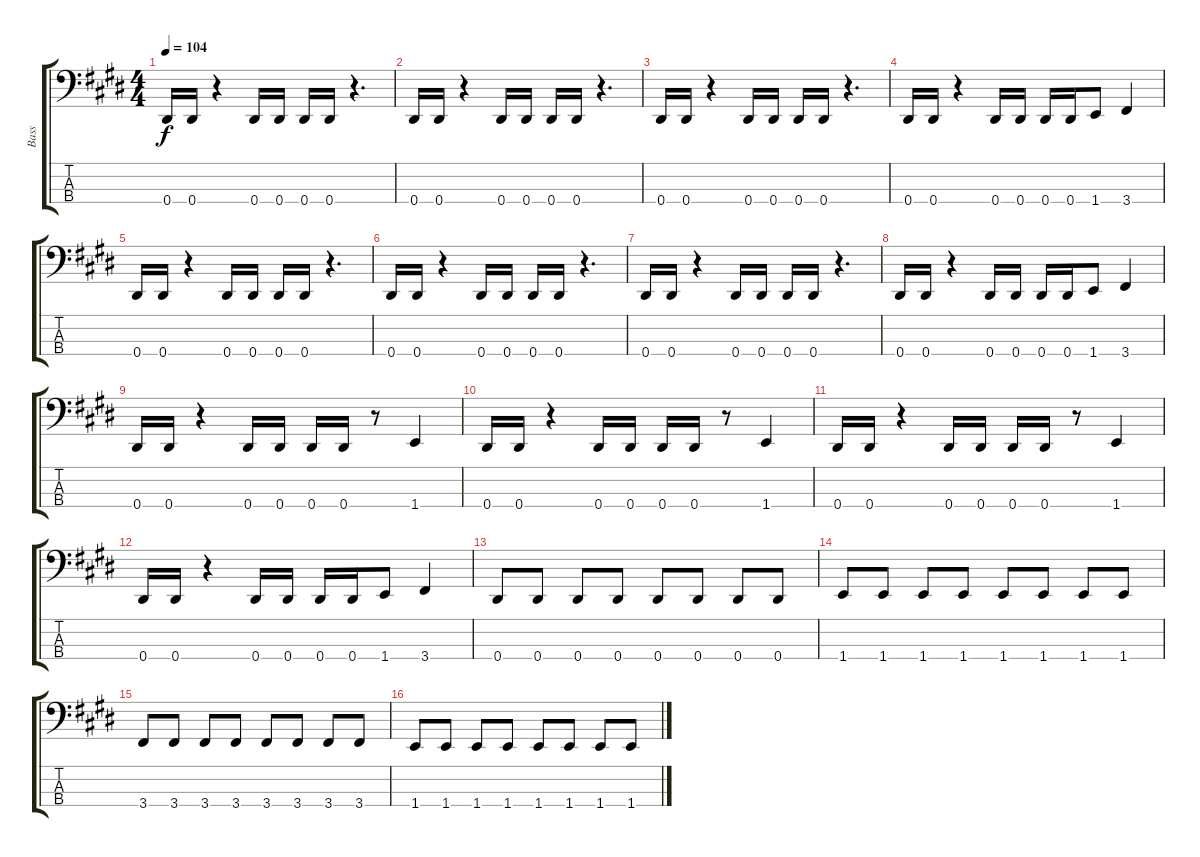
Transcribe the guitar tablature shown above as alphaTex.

\track ("Bass" "Bass") {instrument electricbasspick}
\staff {score tabs}
\tuning (Gb2 Db2 Ab1 Eb1) {hide}
\ts (4 4)
\tempo 104
\clef f4
\ks c#minor
0.4.16{dy f} 0.4.16 r.4 0.4.16 0.4.16 0.4.16 0.4.16 r.4{d} |
0.4.16 0.4.16 r.4 0.4.16 0.4.16 0.4.16 0.4.16 r.4{d} |
\ks e
0.4.16 0.4.16 r.4 0.4.16 0.4.16 0.4.16 0.4.16 r.4{d} |
\ks c#minor
0.4.16 0.4.16 r.4 0.4.16 0.4.16 0.4.16 0.4.16 1.4.8 3.4.4 |
0.4.16 0.4.16 r.4 0.4.16 0.4.16 0.4.16 0.4.16 r.4{d} |
\ks e
0.4.16 0.4.16 r.4 0.4.16 0.4.16 0.4.16 0.4.16 r.4{d} |
\ks c#minor
0.4.16 0.4.16 r.4 0.4.16 0.4.16 0.4.16 0.4.16 r.4{d} |
0.4.16 0.4.16 r.4 0.4.16 0.4.16 0.4.16 0.4.16 1.4.8 3.4.4 |
\ks e
0.4.16 0.4.16 r.4 0.4.16 0.4.16 0.4.16 0.4.16 r.8 1.4.4 |
\ks c#minor
0.4.16 0.4.16 r.4 0.4.16 0.4.16 0.4.16 0.4.16 r.8 1.4.4 |
\ks e
0.4.16 0.4.16 r.4 0.4.16 0.4.16 0.4.16 0.4.16 r.8 1.4.4 |
\ks c#minor
0.4.16 0.4.16 r.4 0.4.16 0.4.16 0.4.16 0.4.16 1.4.8 3.4.4 |
0.4.8 0.4.8 0.4.8 0.4.8 0.4.8 0.4.8 0.4.8 0.4.8 |
1.4.8 1.4.8 1.4.8 1.4.8 1.4.8 1.4.8 1.4.8 1.4.8 |
3.4.8 3.4.8 3.4.8 3.4.8 3.4.8 3.4.8 3.4.8 3.4.8 |
1.4.8 1.4.8 1.4.8 1.4.8 1.4.8 1.4.8 1.4.8 1.4.8
